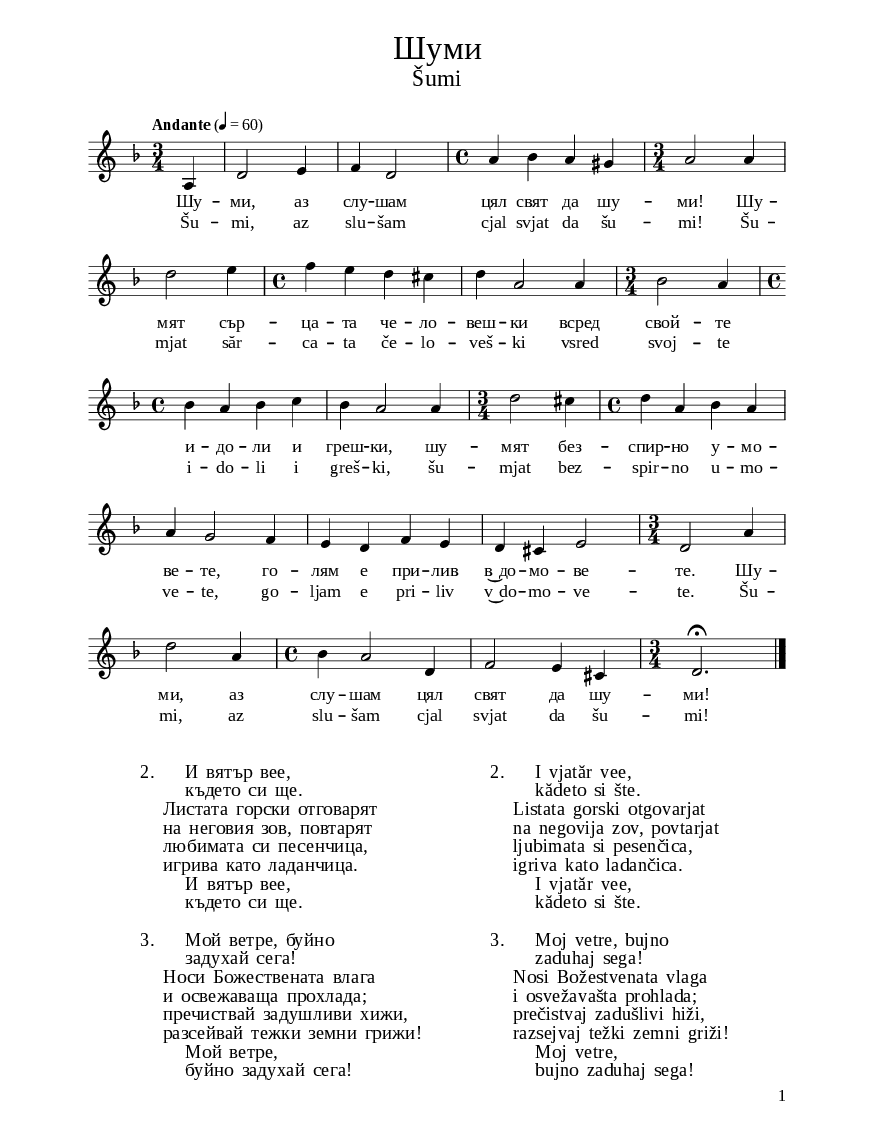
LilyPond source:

\version "2.24.1"

% include paper part and global functions
\include "include/globals.ily"

\bookpart {
  \label #'ref032
  \tocItem \markup "Шуми – Šumi"
  \include "include/bookpart-paper.ily"
  \score {
    \include "include/score-layout.ily"

      \new Voice \absolute  {
        \clef treble
        \key d \minor
        \time 3/4
        \tempoFunc "Andante" 4 "60"
        \partial 4
        \autoBeamOff

        a4 | d'2 e'4 | f'4 d'2 | \time 4/4  a'4 bes' a' gis' | \time 3/4  a'2 a'4 \break |
        d''2 e''4 | \time 4/4

        f''4 e'' d'' cis'' | d''4 \stemUp a'2 \stemNeutral

        a'4 | \time 3/4  bes'2 a'4 | \break

        \time 4/4  bes'4 a' bes' c'' | bes'4 a'2 a'4 | \time 3/4  d''2 cis''4 | \time 4/4  d''4 a' bes' a' \break |
        a'4 g'2 f'4 |  e'4 d' f' e' | d'4 cis' e'2 | \time 3/4  d'2 a'4 \break |
        d''2 a'4 | \time 4/4  bes'4 a'2 d'4 | f'2 e'4 cis' | \time 3/4  d'2.\fermata | \bar "|." \break
      }

      \addlyrics {
        Шу -- ми,
        аз слу -- шам цял свят да шу -- ми! Шу -- мят
        сър -- ца -- та че -- ло --  веш -- ки всред
        свой -- те и -- до -- ли и греш -- ки, шу -- мят
        без -- спир -- но у -- мо -- ве -- те, го -- лям
        е при -- лив в~до -- мо -- ве -- те. Шу -- ми,
        аз слу -- шам цял свят да шу -- ми!
      }

      \addlyrics {
        Šu -- mi,
        az slu -- šam cjal svjat da šu -- mi! Šu -- mjat
        săr -- ca -- ta če -- lo --  veš -- ki vsred
        svoj -- te i -- do -- li i greš -- ki, šu -- mjat
        bez -- spir -- no u -- mo -- ve -- te, go -- ljam
        e pri -- liv v~do -- mo -- ve -- te. Šu -- mi,
        az slu -- šam cjal svjat da šu -- mi!
      }

    \header {
      title = \titleFunc "Шуми" "Šumi"
    }

    \midi{}

  } % score



  \markup \fontsize #+1.7 {
    \hspace #5
    \override #'(baseline-skip . 1.8)
    \column {
      \line {   2.  "   "  И вятър вее, }

      \line {   "   "    "   "       където си ще.}

      \line {   "   "Листата горски отговарят}

      \line {   "   "на неговия зов, повтарят}

      \line {   "   "любимата си песенчица,}

      \line {   "   "игрива като ладанчица.}

      \line {  "   "    "   "И вятър вее, }

      \line {    "   "    "   "където си ще.}


      \line { " " }
      \line {   3. "   "  Мой ветре, буйно }

      \line {   "   "    "   "  задухай сега!}

      \line {   "   "Носи Божествената влага}

      \line {   "   "и освежаваща прохлада;}

      \line {   "   "пречиствай задушливи хижи,}

      \line {   "   "разсейвай тежки земни грижи!}

      \line {    "   "    "   "Мой ветре, }

      \line {    "   "    "   "буйно задухай сега!}

    }

    \hspace #6
    \override #'(baseline-skip . 1.8)
    \column {
      \line {   2.  "   "  I vjatăr vee, }

      \line {   "   "    "   "       kădeto si šte.}

      \line {   "   "Listata gorski otgovarjat}

      \line {   "   "na negovija zov, povtarjat}

      \line {   "   "ljubimata si pesenčica,}

      \line {   "   "igriva kato ladančica.}

      \line {  "   "    "   "I vjatăr vee, }

      \line {    "   "    "   "kădeto si šte.}


      \line { " " }
      \line {   3. "   "  Moj vetre, bujno }

      \line {   "   "    "   "  zaduhaj sega!}

      \line {   "   "Nosi Božestvenata vlaga}

      \line {   "   "i osvežavašta prohlada;}

      \line {   "   "prečistvaj zadušlivi hiži,}

      \line {   "   "razsejvaj težki zemni griži!}

      \line {    "   "    "   "Moj vetre, }

      \line {    "   "    "   "bujno zaduhaj sega!}

    } %column
  } % markup

  \pageBreak

  \markup \fontsize #+1.7 {
    \hspace #1
    \override #'(baseline-skip . 1.8)
    \column {
      \line {   4.  "   "        Задухай, ветре, }
      \line {   "   "    "   "         света разведри!}

      \line {   "   "При чисти мисли, нежни чувства}

      \line {   "   "цъфтят Божествени изкуства;}

      \line {   "   "навред да просияе радост,}

      \line {   "   "навред да диша свежа младост.}

      \line {  "   "    "   " Задухай, ветре, }
      \line {   "   "    "   " света избистри}
    }



    \hspace #3
    \override #'(baseline-skip . 1.8)
    \column {
      \line {   4.  "   "        Zaduhaj, vetre, }
      \line {   "   "    "   "         sveta razvedri!}

      \line {   "   "Pri čisti misli, nežni čuvstva}

      \line {   "   "căftjat Božestveni izkustva;}

      \line {   "   "navred da prosijae radost,}

      \line {   "   "navred da diša sveža mladost.}

      \line {  "   "    "   " Zaduhaj, vetre, }
      \line {   "   "    "   " sveta izbistri}
    }
 %column
  } % markup

  \markup \empty-two

  % include foreign translation(s) of the song
  \version "2.22.0"

\markup \fill-line { \fontsize #6 "Es lärmt" }
\markup \null
\markup \null
\markup \fontsize #+2.5 {
  \hspace #10
  \override #'(baseline-skip . 2)
  \column {
    \line { " " }


    \line {   1. Es lärmt, es lärmt, ich höre,}

    \line {   "   "die ganze Welt lärmen! }

    \line {   "   "Die Herzen der Menschen lärmen }

    \line {   "   "zwischen ihren Idolen und Fehlern; }

    \line {   "   "die Gehirne lärmen unaufhörlich. }

    \line {   "   "Es ist eine große Flut in den Häusern. }

    \line {   "   "Es lärmt, ich höre,}

    \line {   "   "die ganze Welt lärmen!}

    \line { " " }
    \line {   2. Und der Wind weht, }

    \line {   "   "wohin er will. }

    \line {   "   "Die Blätter des Waldes antworten }

    \line {   "   "auf seinem Ruf, sie wiederholen ihr Lieblingslied,}

    \line {   "   "spielerisch wie ein tanzendes Mädchen.}

    \line {   "   "Und der Wind weht, }

    \line {   "   "wohin er will.}

    \line { " " }

    \line {   3. Oh, mein Wind, }

    \line {   "   "wehe nun stark! }

    \line {   "   "Bringe die göttliche Feuchtigkeit}

    \line {   "   "und die belebende Frische, }

    \line {   "   "reinige die stickigen Hütten}

    \line {   "   "und zerstreue die schweren menschlichen Sorgen!}

    \line {   "   "Oh, mein Wind,}

    \line {   "   "wehe nun stark!}

    \line { " " }
    \line {   4. Wehe, Wind, }

    \line {   "   "muntere die Welt auf! }

    \line {   "   "Bei reinen Gedanken und zärtlichen Gefühlen }

    \line {   "   "erblühen die göttlichen Künste;}

    \line {   "   "möge überall Freude erstrahlen}

    \line {   "   "und die frische Jugend aufatmen! }

    \line {   "   "Wehe, Wind, }

    \line {   "   "kläre die Welt!}

    \line { " " }
    \line { "   " \italic { Refrain } ... }
  }
}



} % bookpart
